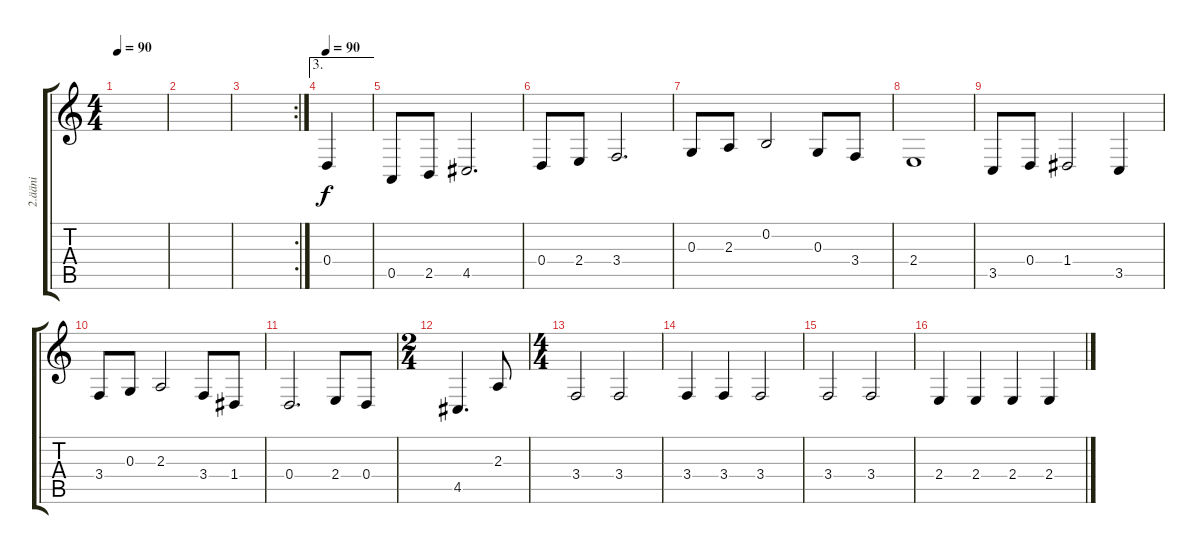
\track ("2.ääni" "2.ääni") {instrument cello}
\staff {score tabs}
\tuning (E4 B3 G3 D3 A2 E2) {hide}
\ts (4 4)
\tempo 90
\clef g2
\ks c
|
|
\rc 2
|
\ae 3
\tempo 90
0.4.4 |
0.5.8 2.5.8 4.5.2{d} |
0.4.8 2.4.8 3.4.2{d} |
0.3.8 2.3.8 0.2.2 0.3.8 3.4.8 |
2.4.1 |
3.5.8 0.4.8 1.4.2 3.5.4 |
3.4.8 0.3.8 2.3.2 3.4.8 1.4.8 |
0.4.2{d} 2.4.8 0.4.8 |
\ts (2 4)
4.5.4{d} 2.3.8 |
\ts (4 4)
3.4.2 3.4.2 |
3.4.4 3.4.4 3.4.2 |
3.4.2 3.4.2 |
2.4.4 2.4.4 2.4.4 2.4.4
